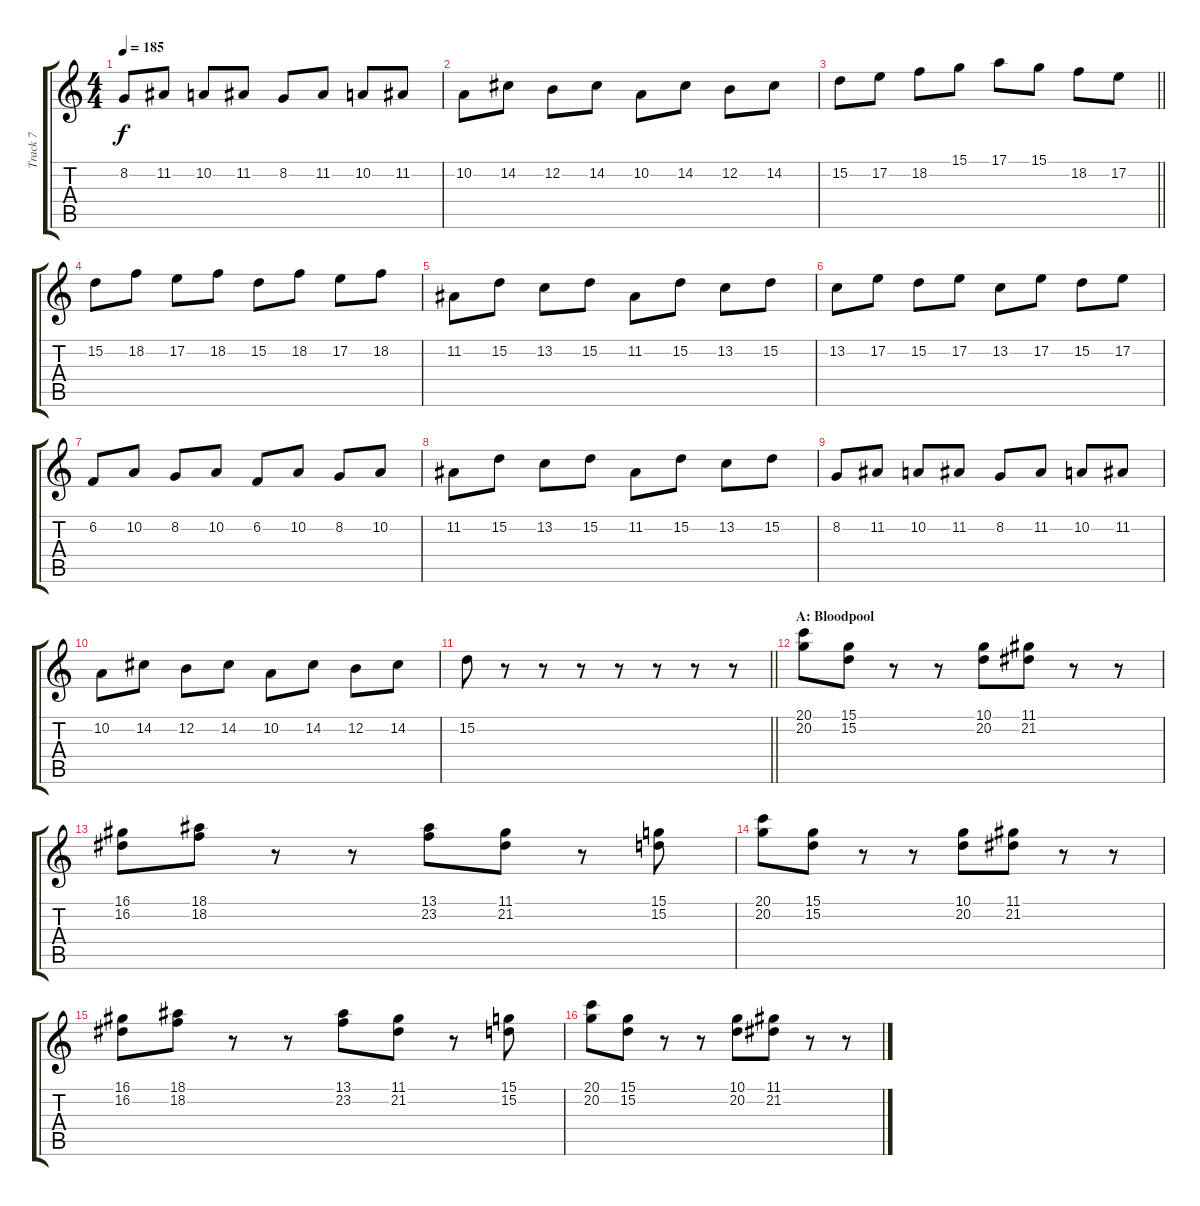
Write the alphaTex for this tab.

\track ("Track 7" "Track 7") {instrument tremolostrings}
\staff {score tabs}
\tuning (E4 B3 G3 D3 A2 E2) {hide}
\ts (4 4)
\tempo 185
\clef g2
\ks c
8.2.8{dy f} 11.2.8 10.2.8 11.2.8 8.2.8 11.2.8 10.2.8 11.2.8 |
10.2.8 14.2.8 12.2.8 14.2.8 10.2.8 14.2.8 12.2.8 14.2.8 |
\barLineRight lightlight
15.2.8 17.2.8 18.2.8 15.1.8 17.1.8 15.1.8 18.2.8 17.2.8 |
\section ("" " ")
15.2.8 18.2.8 17.2.8 18.2.8 15.2.8 18.2.8 17.2.8 18.2.8 |
11.2.8 15.2.8 13.2.8 15.2.8 11.2.8 15.2.8 13.2.8 15.2.8 |
13.2.8 17.2.8 15.2.8 17.2.8 13.2.8 17.2.8 15.2.8 17.2.8 |
6.2.8 10.2.8 8.2.8 10.2.8 6.2.8 10.2.8 8.2.8 10.2.8 |
11.2.8 15.2.8 13.2.8 15.2.8 11.2.8 15.2.8 13.2.8 15.2.8 |
8.2.8 11.2.8 10.2.8 11.2.8 8.2.8 11.2.8 10.2.8 11.2.8 |
10.2.8 14.2.8 12.2.8 14.2.8 10.2.8 14.2.8 12.2.8 14.2.8 |
\barLineRight lightlight
15.2.8 r.8 r.8 r.8 r.8 r.8 r.8 r.8 |
\section ("" "A: Bloodpool")
(20.1 20.2).8 (15.1 15.2).8 r.8 r.8 (10.1 20.2).8 (11.1 21.2).8 r.8 r.8 |
(16.1 16.2).8 (18.1 18.2).8 r.8 r.8 (13.1 23.2).8 (11.1 21.2).8 r.8 (15.1 15.2).8 |
(20.1 20.2).8 (15.1 15.2).8 r.8 r.8 (10.1 20.2).8 (11.1 21.2).8 r.8 r.8 |
(16.1 16.2).8 (18.1 18.2).8 r.8 r.8 (13.1 23.2).8 (11.1 21.2).8 r.8 (15.1 15.2).8 |
(20.1 20.2).8 (15.1 15.2).8 r.8 r.8 (10.1 20.2).8 (11.1 21.2).8 r.8 r.8
